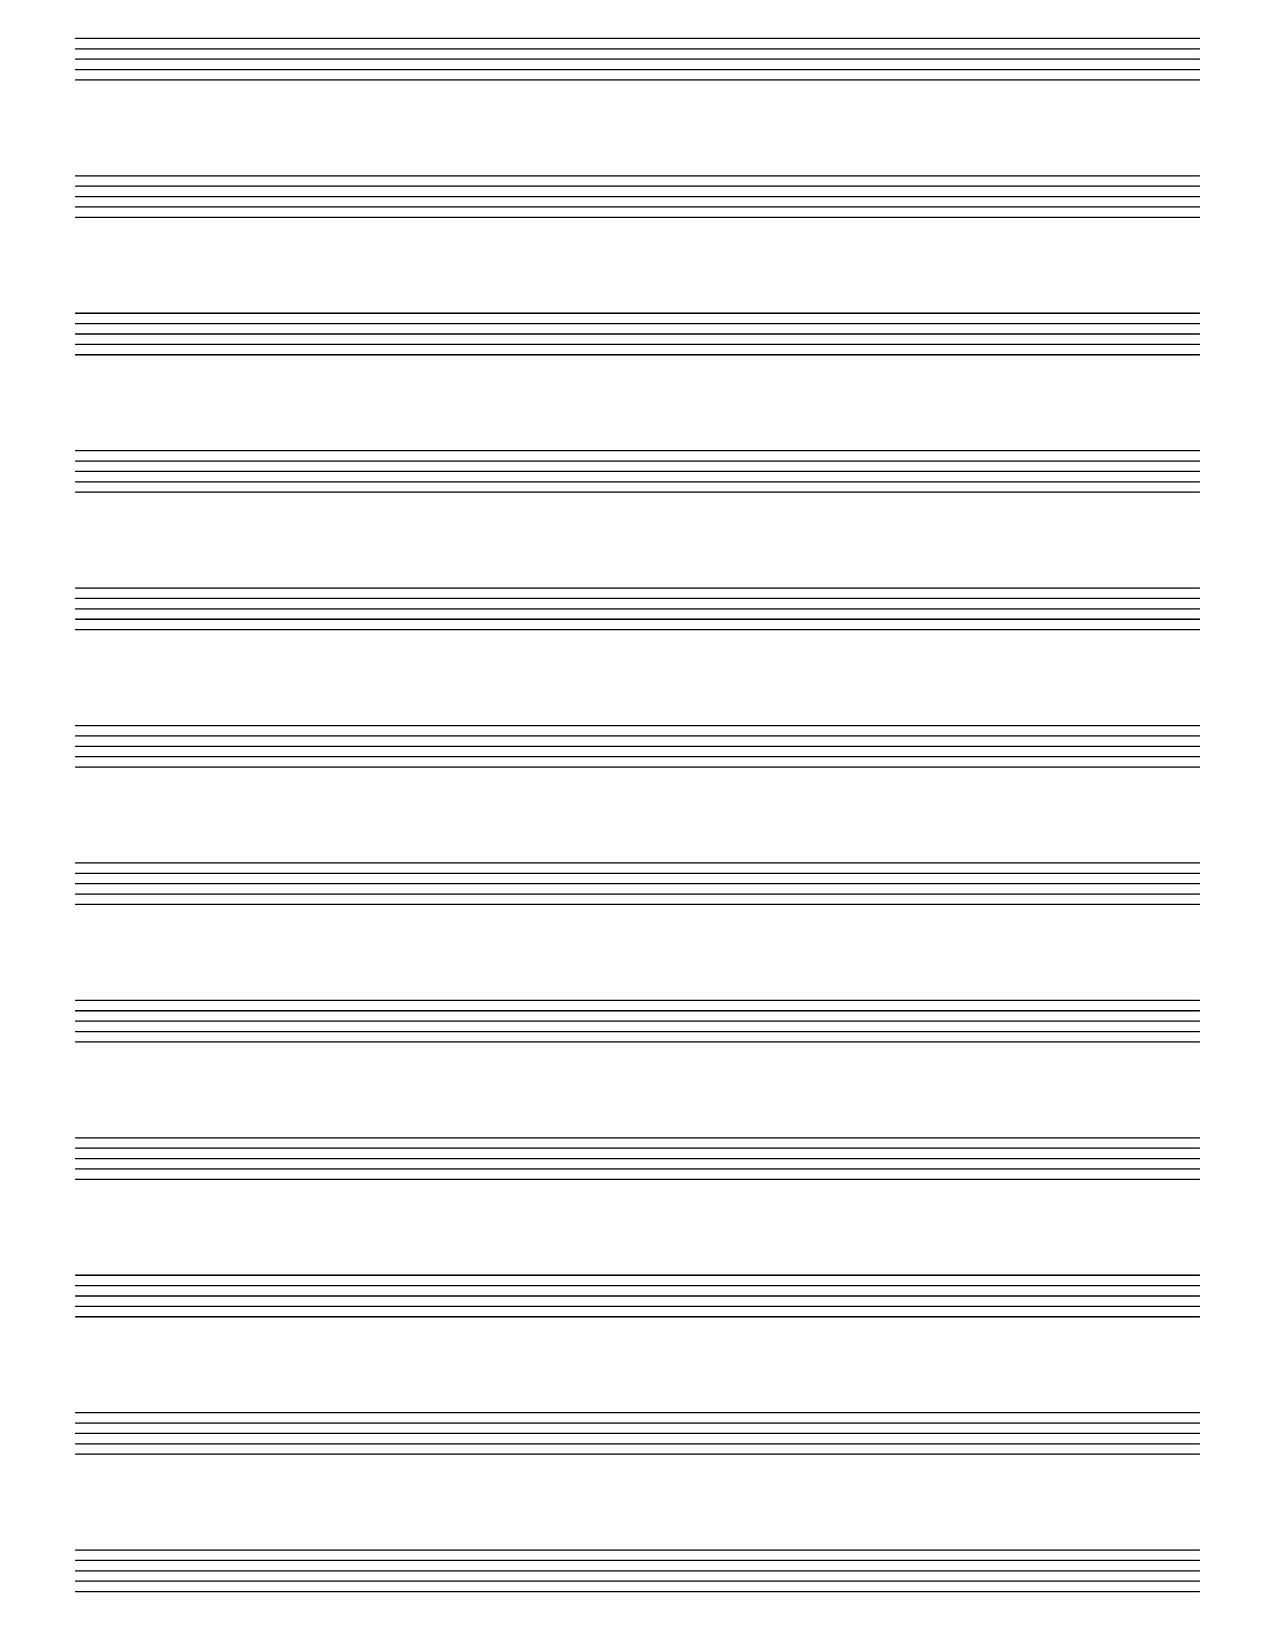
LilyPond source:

%% DO NOT EDIT this file manually; it is automatically
%% generated from LSR http://lsr.dsi.unimi.it
%% Make any changes in LSR itself, or in Documentation/snippets/new/ ,
%% and then run scripts/auxiliar/makelsr.py
%%
%% This file is in the public domain.
\version "2.14.0"

\header {
  lsrtags = "staff-notation, editorial-annotations, contexts-and-engravers, paper-and-layout"

%% Translation of GIT committish: 615cbf212fdaf0b220b3330da417d0c3602494f2
  texidoces = "
Para crear pentagramas en blanco, genere compases vacíos y después
elimine el grabador de números de compás @code{Bar_number_engraver}
del contexto @code{Score}, y los grabadores de la indicación de compás
@code{Time_signature_engraver}, de la clave @code{Clef_engraver} y de
los compases @code{Bar_engraver} del contexto de @code{Staff}.

"
  doctitlees = "Crear pentagramas en blanco"

  texidoc = "
To create blank staves, generate empty measures then remove the
@code{Bar_number_engraver} from the @code{Score} context, and the
@code{Time_signature_engraver}, @code{Clef_engraver} and
@code{Bar_engraver} from the @code{Staff} context.

"
  doctitle = "Creating blank staves"
} % begin verbatim

#(set-global-staff-size 20)

\score {
  {
    \repeat unfold 12 { s1 \break }
  }
  \layout {
    indent = 0\in
    \context {
      \Staff
      \remove "Time_signature_engraver"
      \remove "Clef_engraver"
      \remove "Bar_engraver"
    }
    \context {
      \Score
      \remove "Bar_number_engraver"
    }
  }
}

\paper {
  #(set-paper-size "letter")
  ragged-last-bottom = ##f
  line-width = 7.5\in
  left-margin = 0.5\in
  bottom-margin = 0.25\in
  top-margin = 0.25\in
}

